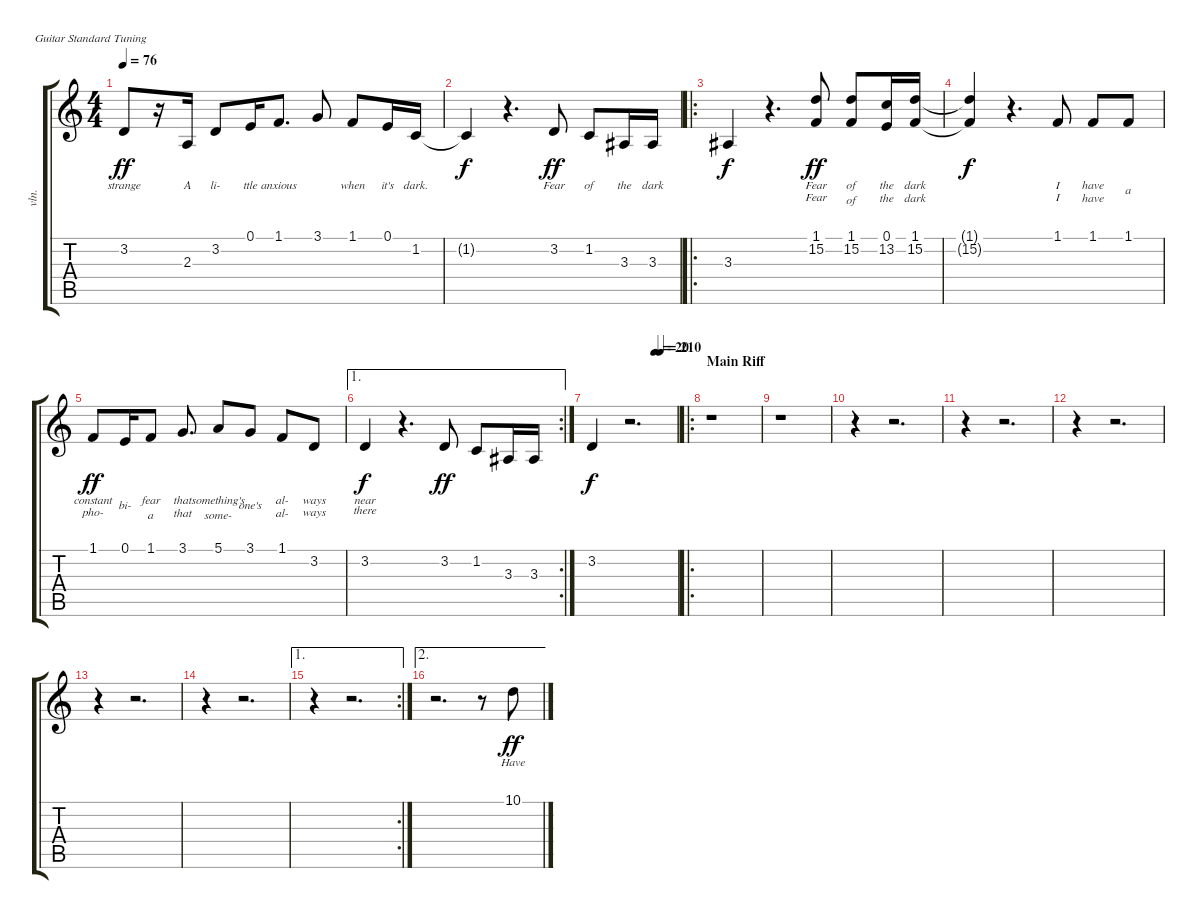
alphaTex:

\defaultSystemsLayout 4
\bracketExtendMode groupsimilarinstruments
\otherSystemsTrackNameOrientation horizontal
\track ("Bruce Dickinson" "vln.") {instrument violin}
\staff {score tabs}
\tuning (E4 B3 G3 D3 A2 E2)
\ts (4 4)
\tempo 76
\clef g2
\ks c
3.2.8{lyrics (0 "strange") lyrics (1 "") lyrics (2 "") lyrics (3 "") lyrics (4 "") dy ff beam Up} r.16{beam Up} 2.3.16{lyrics (0 "A") lyrics (1 "") lyrics (2 "") lyrics (3 "") lyrics (4 "") beam Up} 3.2.8{lyrics (0 "li-") lyrics (1 "") lyrics (2 "") lyrics (3 "") lyrics (4 "") beam Up} 0.1.16{lyrics (0 "ttle") lyrics (1 "") lyrics (2 "") lyrics (3 "") lyrics (4 "") beam Up} 1.1.8{d lyrics (0 "anxious") lyrics (1 "") lyrics (2 "") lyrics (3 "") lyrics (4 "") beam Up} 3.1.8{lyrics (0 " ") lyrics (1 "") lyrics (2 "") lyrics (3 "") lyrics (4 "") beam Up} 1.1.8{lyrics (0 "when") lyrics (1 "") lyrics (2 "") lyrics (3 "") lyrics (4 "") beam Up} 0.1.16{lyrics (0 "it's") lyrics (1 "") lyrics (2 "") lyrics (3 "") lyrics (4 "") beam Up} 1.2.16{lyrics (0 "dark.") lyrics (1 "") lyrics (2 "") lyrics (3 "") lyrics (4 "") beam Up} |
1.2{t}.4{dy f beam Up} r.4{d beam Up} 3.2.8{lyrics (0 "Fear") lyrics (1 "") lyrics (2 "") lyrics (3 "") lyrics (4 "") dy ff beam Up} 1.2.8{lyrics (0 "of") lyrics (1 "") lyrics (2 "") lyrics (3 "") lyrics (4 "") beam Up} 3.3{acc #}.16{lyrics (0 "the") lyrics (1 "") lyrics (2 "") lyrics (3 "") lyrics (4 "") beam Up} 3.3{acc #}.16{lyrics (0 "dark") lyrics (1 "") lyrics (2 "") lyrics (3 "") lyrics (4 "") beam Up} |
\ro
3.3{acc #}.4{lyrics (0 " ") lyrics (1 " ") lyrics (2 "") lyrics (3 "") lyrics (4 "") dy f beam Up} r.4{d beam Up} (1.1 15.2).8{lyrics (0 "Fear") lyrics (1 "Fear") lyrics (2 "") lyrics (3 "") lyrics (4 "") dy ff beam Up} (1.1 15.2).8{lyrics (0 "of") lyrics (1 "of") lyrics (2 "") lyrics (3 "") lyrics (4 "") beam Up} (0.1 13.2).16{lyrics (0 "the") lyrics (1 "the") lyrics (2 "") lyrics (3 "") lyrics (4 "") beam Up} (1.1 15.2).16{lyrics (0 "dark") lyrics (1 "dark") lyrics (2 "") lyrics (3 "") lyrics (4 "") beam Up} |
(1.1{t} 15.2{t}).4{dy f beam Up} r.4{d beam Up} 1.1.8{lyrics (0 "I") lyrics (1 "I") lyrics (2 "") lyrics (3 "") lyrics (4 "") beam Up} 1.1.8{lyrics (0 "have") lyrics (1 "have") lyrics (2 "") lyrics (3 "") lyrics (4 "") beam Up} 1.1.8{lyrics (0 " ") lyrics (1 "a") lyrics (2 "") lyrics (3 "") lyrics (4 "") beam Up} |
1.1.8{lyrics (0 "constant") lyrics (1 "pho-") lyrics (2 "") lyrics (3 "") lyrics (4 "") dy ff beam Up} 0.1.16{lyrics (0 " ") lyrics (1 "bi-") lyrics (2 "") lyrics (3 "") lyrics (4 "") beam Up} 1.1.8{lyrics (0 "fear") lyrics (1 "a") lyrics (2 "") lyrics (3 "") lyrics (4 "") beam Up} 3.1.8{d lyrics (0 "that") lyrics (1 "that") lyrics (2 "") lyrics (3 "") lyrics (4 "") beam Up} 5.1.8{lyrics (0 "something's") lyrics (1 "some-") lyrics (2 "") lyrics (3 "") lyrics (4 "") beam Up} 3.1.8{lyrics (0 " ") lyrics (1 "one's") lyrics (2 "") lyrics (3 "") lyrics (4 "") beam Up} 1.1.8{lyrics (0 "al-") lyrics (1 "al-") lyrics (2 "") lyrics (3 "") lyrics (4 "") beam Up} 3.2.8{lyrics (0 "ways") lyrics (1 "ways") lyrics (2 "") lyrics (3 "") lyrics (4 "") beam Up} |
\ae 1
\rc 2
3.2.4{lyrics (0 "near") lyrics (1 "there") lyrics (2 "") lyrics (3 "") lyrics (4 "") dy f beam Up} r.4{d beam Up} 3.2.8{lyrics (0 " ") lyrics (1 "") lyrics (2 "") lyrics (3 "") lyrics (4 "") dy ff beam Up} 1.2.8{lyrics (0 " ") lyrics (1 " ") lyrics (2 "") lyrics (3 "") lyrics (4 "") beam Up} 3.3{acc #}.16{lyrics (0 " ") lyrics (1 " ") lyrics (2 "") lyrics (3 "") lyrics (4 "") beam Up} 3.3{acc #}.16{lyrics (0 " ") lyrics (1 " ") lyrics (2 "") lyrics (3 "") lyrics (4 "") beam Up} |
\tempo (20 0.75)
\tempo (210 0.8125)
3.2.4{lyrics (0 " ") lyrics (1 " ") lyrics (2 "") lyrics (3 "") lyrics (4 "") dy f beam Up} r.2{d beam Up} |
\ro
\section ("" "Main Riff")
r.1{beam Down} |
r.1{beam Down} |
r.4{beam Down} r.2{d beam Down} |
r.4{beam Down} r.2{d beam Down} |
r.4{beam Down} r.2{d beam Down} |
r.4{beam Down} r.2{d beam Down} |
r.4{beam Down} r.2{d beam Down} |
\ae 1
\rc 2
r.4{beam Down} r.2{d beam Down} |
\ae 2
r.2{d beam Down} r.8{beam Down} 10.1.8{lyrics (0 "Have") lyrics (1 " ") lyrics (2 "") lyrics (3 "") lyrics (4 "") dy ff beam Down}
